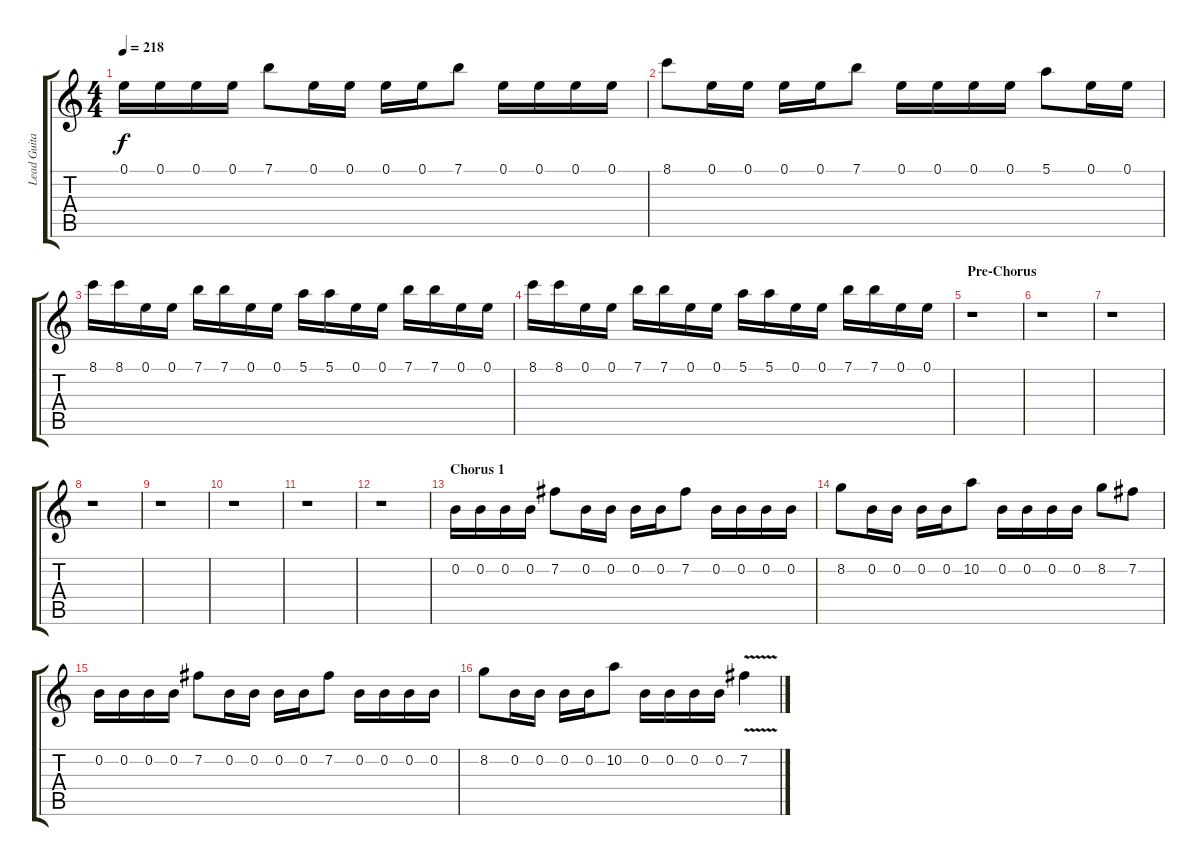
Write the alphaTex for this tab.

\track ("Lead Guitar 1" "Lead Guita") {instrument overdrivenguitar}
\staff {score tabs}
\tuning (E4 B3 G3 D3 A2 E2) {hide}
\ts (4 4)
\tempo 218
\clef g2
\ks c
0.1.16{dy f} 0.1.16 0.1.16 0.1.16 7.1.8 0.1.16 0.1.16 0.1.16 0.1.16 7.1.8 0.1.16 0.1.16 0.1.16 0.1.16 |
8.1.8 0.1.16 0.1.16 0.1.16 0.1.16 7.1.8 0.1.16 0.1.16 0.1.16 0.1.16 5.1.8 0.1.16 0.1.16 |
8.1.16 8.1.16 0.1.16 0.1.16 7.1.16 7.1.16 0.1.16 0.1.16 5.1.16 5.1.16 0.1.16 0.1.16 7.1.16 7.1.16 0.1.16 0.1.16 |
8.1.16 8.1.16 0.1.16 0.1.16 7.1.16 7.1.16 0.1.16 0.1.16 5.1.16 5.1.16 0.1.16 0.1.16 7.1.16 7.1.16 0.1.16 0.1.16 |
\section ("" "Pre-Chorus")
r.1 |
r.1 |
r.1 |
r.1 |
r.1 |
r.1 |
r.1 |
r.1 |
\section ("" "Chorus 1")
0.2.16 0.2.16 0.2.16 0.2.16 7.2.8 0.2.16 0.2.16 0.2.16 0.2.16 7.2.8 0.2.16 0.2.16 0.2.16 0.2.16 |
8.2.8 0.2.16 0.2.16 0.2.16 0.2.16 10.2.8 0.2.16 0.2.16 0.2.16 0.2.16 8.2.8 7.2.8 |
0.2.16 0.2.16 0.2.16 0.2.16 7.2.8 0.2.16 0.2.16 0.2.16 0.2.16 7.2.8 0.2.16 0.2.16 0.2.16 0.2.16 |
8.2.8 0.2.16 0.2.16 0.2.16 0.2.16 10.2.8 0.2.16 0.2.16 0.2.16 0.2.16 7.2{v}.4
